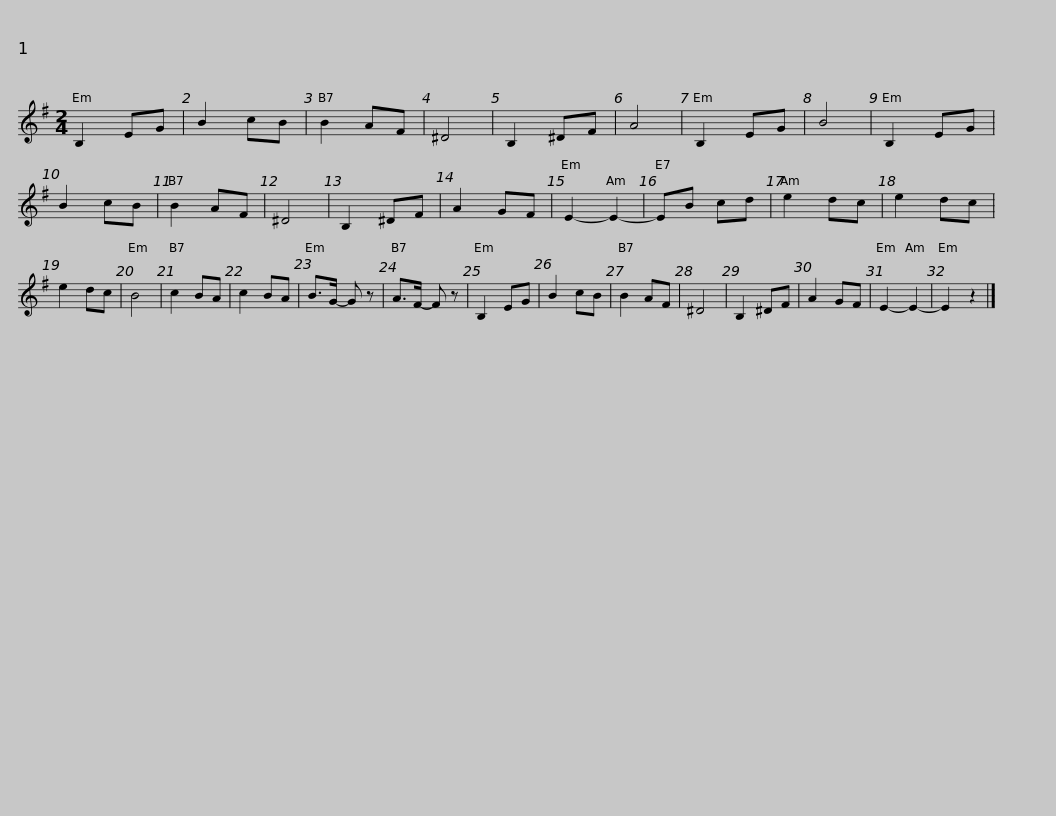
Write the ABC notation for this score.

X:1
L:1/8
M:2/4
I:linebreak $
K:Emin
V:1 treble
V:1
 B,2 EG | B2 cB | B2 AF | ^D4 | B,2 ^DF | %5
 A4 | B,2 EG | B4 | B,2 EG | B2 cB | %10
 B2 AF | ^D4 | B,2 ^DF | A2 GF |$ E2- E2- | %15
 EB cd | e2 dc | e2 dc | e2 dc | B4 | %20
 c2 BA | c2 BA | B>G- G z | A>F- F z | B,2 EG | %25
 B2 cB |$ B2 AF | ^D4 | B,2 ^DF | A2 GF | %30
 E2- E2- | E2 z2 |] %32
